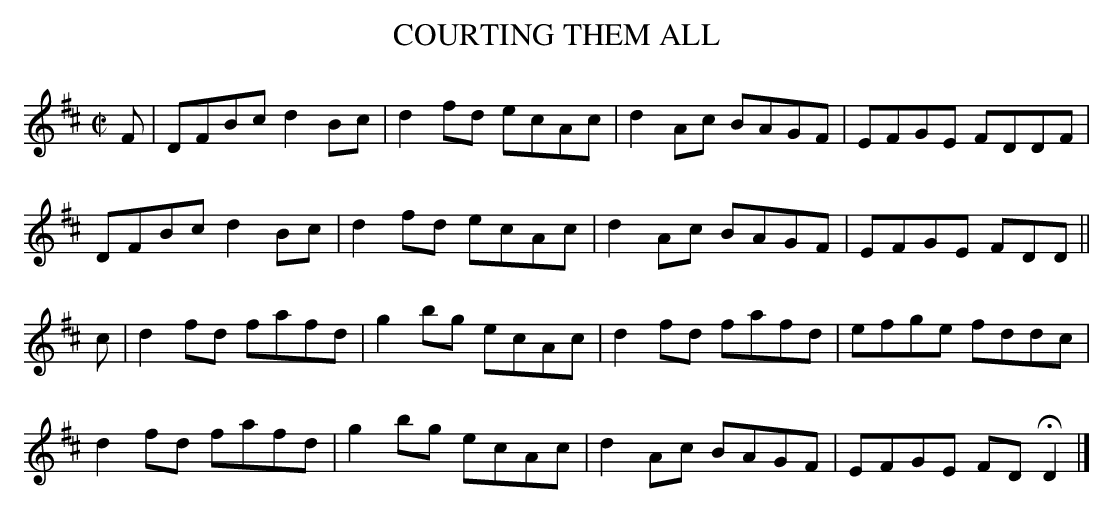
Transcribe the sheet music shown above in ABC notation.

X:1
T:COURTING THEM ALL
M:C|
L:1/8
K:D
F|DFBc d2Bc|d2fd ecAc|d2Ac BAGF|EFGE FDDF|
DFBc d2Bc|d2fd ecAc|d2Ac BAGF|EFGE FDD||
c|d2fd fafd|g2bg ecAc|d2fd fafd|efge fddc|
d2fd fafd|g2bg ecAc|d2Ac BAGF|EFGE FDHD2 |]
